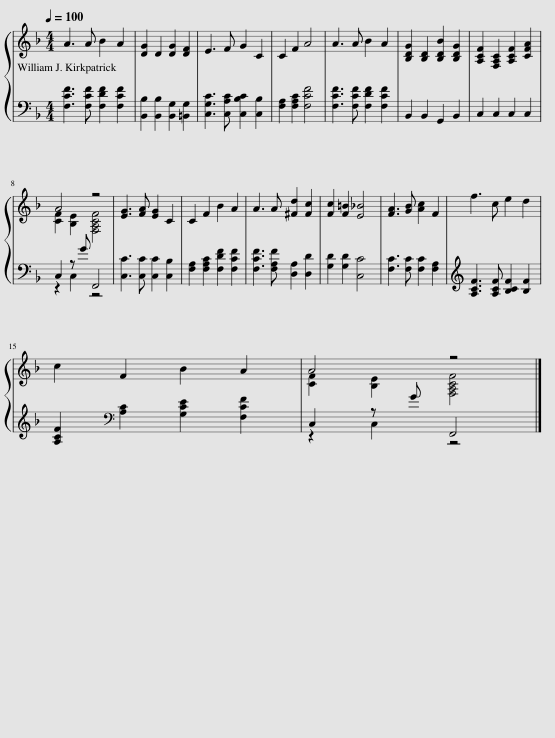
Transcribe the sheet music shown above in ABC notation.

X:1
%%score { ( 1 3 ) | ( 2 4 ) }
L:1/8
Q:1/4=100
M:4/4
I:linebreak $
K:F
V:1 treble
V:3 treble
V:2 bass
V:4 bass
V:1
 A3 A B2 A2 | [DG]2 D2 [DG]2 [DF]2 | E3 F G2 C2 | C2 F2 A4 | A3 A B2 A2 | %5
 [B,DG]2 [B,D]2 [B,DB]2 [B,DG]2 | [A,CF]2 [F,A,C]2 [A,CF]2 [CFA]2 |$ A4 z4 | [EG]3 [FA] [EG]2 C2 | C2 F2 B2 A2 | %10
 A3 A [^Fd]2 [Fc]2 | [Fc]2 [F=B]2 [E_B]4 | [FA]3 [GB] [Ac]2 F2 | f3 c e2 d2 |$ c2 F2 B2 A2 | %15
 A4 z4 |] %16
V:2
 [F,CF]3 [F,CF] [F,DF]2 [F,CF]2 | [B,,B,]2 [B,,B,]2 [B,,G,]2 [=B,,G,]2 | [C,G,C]3 [C,A,C] [C,B,C]2 [C,B,]2 | [F,A,]2 [F,A,C]2 [F,CF]4 | [F,CF]3 [F,CF] [F,DF]2 [F,CF]2 | %5
 B,,2 B,,2 G,,2 B,,2 | C,2 C,2 C,2 C,2 |$ C,2 z G F,,4 | [C,C]3 [C,C] [C,C]2 [C,B,]2 | [F,A,]2 [F,A,C]2 [F,DF]2 [F,CF]2 | %10
 [F,CF]3 [F,A,F] [D,A,]2 [D,D]2 | [G,D]2 [G,D]2 [C,C]4 | [F,C]3 [F,C] [F,C]2 [F,A,]2 | [A,CF]3 [A,CF] [B,CF]2 [B,F]2 |$ [A,CF]2[K:bass] [A,C]2 [G,CE]2 [F,CF]2 | %15
 C,2 z G F,,4 |] %16
V:3
 x8 | x8 | x8 | x8 | x8 | %5
 x8 | x8 |$ [CF]2 [B,E]2 [F,A,CF]4 | x8 | x8 | %10
 x8 | x8 | x8 | x8 |$ x8 | %15
 [CF]2 [B,E]2 [F,A,CF]4 |] %16
V:4
 x8 | x8 | x8 | x8 | x8 | %5
 x8 | x8 |$ z2 C,2 z4 | x8 | x8 | %10
 x8 | x8 | x8 | x8 |$ x2[K:bass] x6 | %15
 z2 C,2 z4 |] %16
